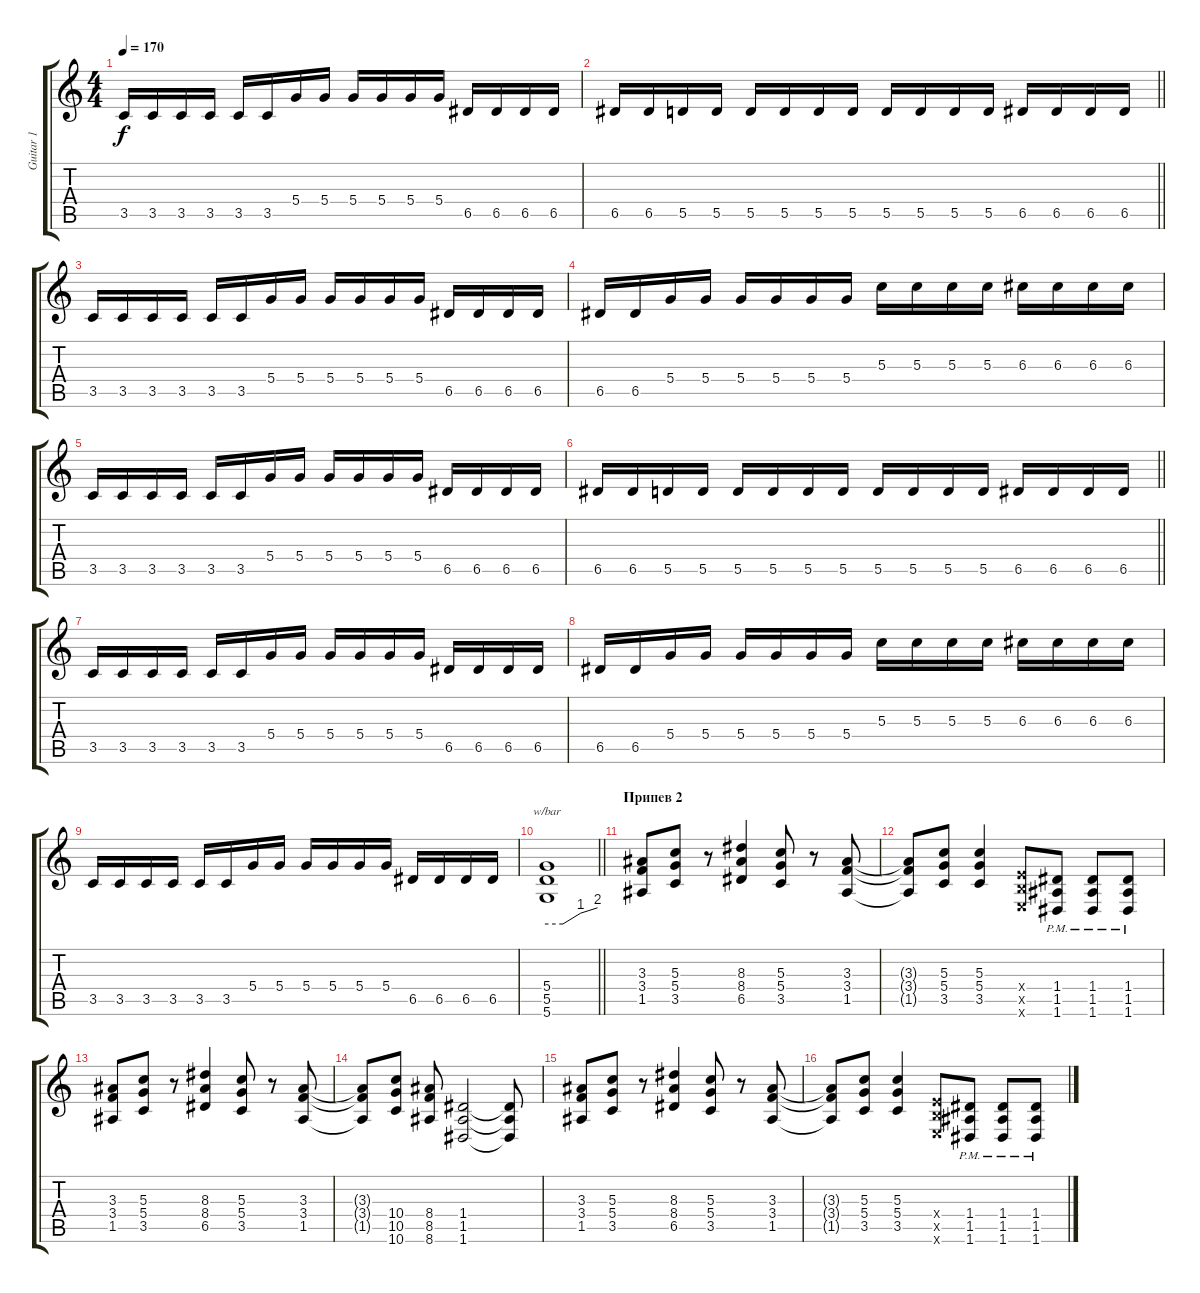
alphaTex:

\track ("Guitar 1" "Guitar 1") {instrument overdrivenguitar}
\staff {score tabs}
\tuning (E4 B3 G3 D3 A2 D2) {hide}
\ts (4 4)
\tempo 170
\clef g2
\ks c
3.5.16{dy f} 3.5.16 3.5.16 3.5.16 3.5.16 3.5.16 5.4.16 5.4.16 5.4.16 5.4.16 5.4.16 5.4.16 6.5.16 6.5.16 6.5.16 6.5.16 |
\barLineRight lightlight
6.5.16 6.5.16 5.5.16 5.5.16 5.5.16 5.5.16 5.5.16 5.5.16 5.5.16 5.5.16 5.5.16 5.5.16 6.5.16 6.5.16 6.5.16 6.5.16 |
3.5.16 3.5.16 3.5.16 3.5.16 3.5.16 3.5.16 5.4.16 5.4.16 5.4.16 5.4.16 5.4.16 5.4.16 6.5.16 6.5.16 6.5.16 6.5.16 |
6.5.16 6.5.16 5.4.16 5.4.16 5.4.16 5.4.16 5.4.16 5.4.16 5.3.16 5.3.16 5.3.16 5.3.16 6.3.16 6.3.16 6.3.16 6.3.16 |
3.5.16 3.5.16 3.5.16 3.5.16 3.5.16 3.5.16 5.4.16 5.4.16 5.4.16 5.4.16 5.4.16 5.4.16 6.5.16 6.5.16 6.5.16 6.5.16 |
\barLineRight lightlight
6.5.16 6.5.16 5.5.16 5.5.16 5.5.16 5.5.16 5.5.16 5.5.16 5.5.16 5.5.16 5.5.16 5.5.16 6.5.16 6.5.16 6.5.16 6.5.16 |
3.5.16 3.5.16 3.5.16 3.5.16 3.5.16 3.5.16 5.4.16 5.4.16 5.4.16 5.4.16 5.4.16 5.4.16 6.5.16 6.5.16 6.5.16 6.5.16 |
6.5.16 6.5.16 5.4.16 5.4.16 5.4.16 5.4.16 5.4.16 5.4.16 5.3.16 5.3.16 5.3.16 5.3.16 6.3.16 6.3.16 6.3.16 6.3.16 |
3.5.16 3.5.16 3.5.16 3.5.16 3.5.16 3.5.16 5.4.16 5.4.16 5.4.16 5.4.16 5.4.16 5.4.16 6.5.16 6.5.16 6.5.16 6.5.16 |
\barLineRight lightlight
(5.4 5.5 5.6).1{tbe (custom default 0 0 19 0 40 4 60 8)} |
\section ("" "Припев 2")
(3.3 3.4 1.5).8 (5.3 5.4 3.5).8 r.8 (8.3 8.4 6.5).4 (5.3 5.4 3.5).8 r.8 (3.3 3.4 1.5).8 |
(3.3{t} 3.4{t} 1.5{t}).8 (5.3 5.4 3.5).8 (5.3 5.4 3.5).4 (2.4{x} 2.5{x} 2.6{x}).8 (1.4{pm} 1.5{pm} 1.6{pm}).8 (1.4{pm} 1.5{pm} 1.6{pm}).8 (1.4{pm} 1.5{pm} 1.6{pm}).8 |
(3.3 3.4 1.5).8 (5.3 5.4 3.5).8 r.8 (8.3 8.4 6.5).4 (5.3 5.4 3.5).8 r.8 (3.3 3.4 1.5).8 |
(3.3{t} 3.4{t} 1.5{t}).8 (10.4 10.5 10.6).8 (8.4 8.5 8.6).8 (1.4 1.5 1.6).2 (1.4{t} 1.5{t} 1.6{t}).8 |
(3.3 3.4 1.5).8 (5.3 5.4 3.5).8 r.8 (8.3 8.4 6.5).4 (5.3 5.4 3.5).8 r.8 (3.3 3.4 1.5).8 |
(3.3{t} 3.4{t} 1.5{t}).8 (5.3 5.4 3.5).8 (5.3 5.4 3.5).4 (2.4{x} 2.5{x} 2.6{x}).8 (1.4{pm} 1.5{pm} 1.6{pm}).8 (1.4{pm} 1.5{pm} 1.6{pm}).8 (1.4{pm} 1.5{pm} 1.6{pm}).8
